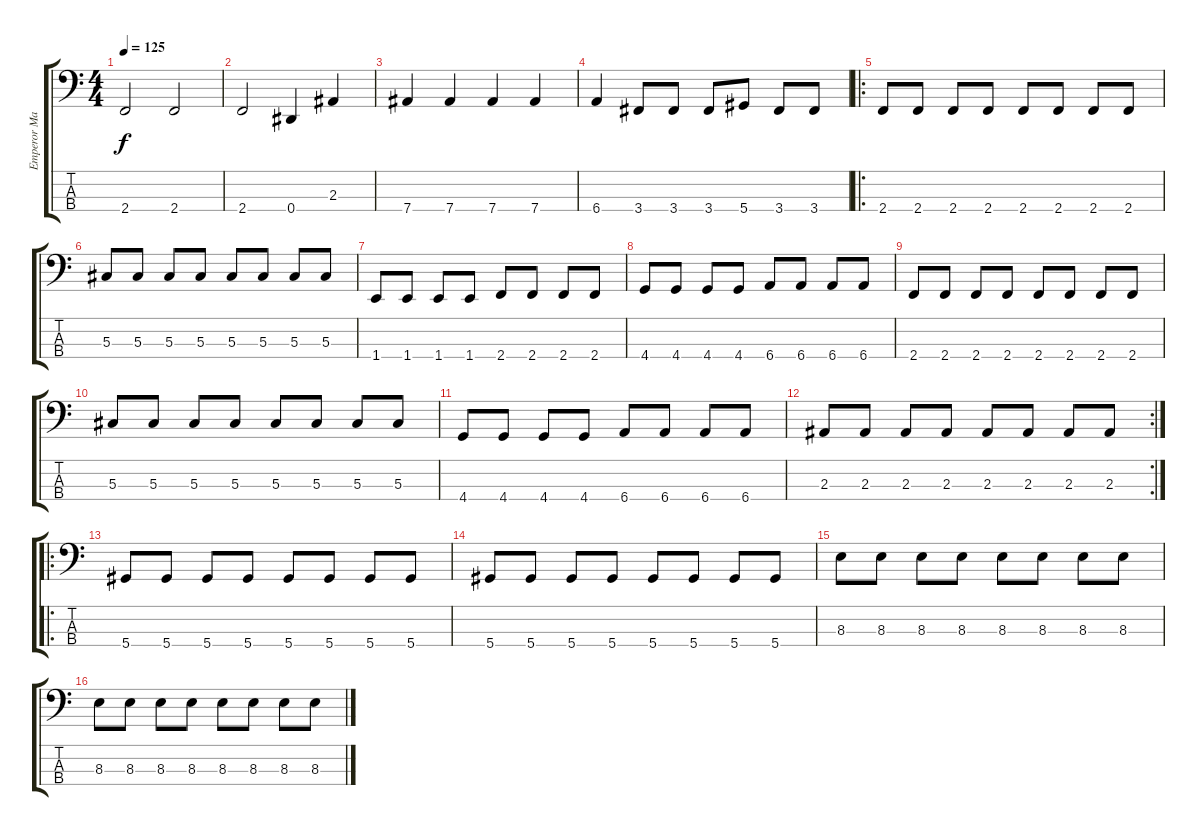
\track ("Emperor Magus Caligula" "Emperor Ma") {instrument electricbasspick}
\staff {score tabs}
\tuning (Gb2 Db2 Ab1 Eb1) {hide}
\ts (4 4)
\tempo 125
\clef f4
\ks c
2.4.2{dy f} 2.4.2 |
2.4.2 0.4.4 2.3.4 |
7.4.4 7.4.4 7.4.4 7.4.4 |
6.4.4 3.4.8 3.4.8 3.4.8 5.4.8 3.4.8 3.4.8 |
\ro
2.4.8 2.4.8 2.4.8 2.4.8 2.4.8 2.4.8 2.4.8 2.4.8 |
5.3.8 5.3.8 5.3.8 5.3.8 5.3.8 5.3.8 5.3.8 5.3.8 |
1.4.8 1.4.8 1.4.8 1.4.8 2.4.8 2.4.8 2.4.8 2.4.8 |
4.4.8 4.4.8 4.4.8 4.4.8 6.4.8 6.4.8 6.4.8 6.4.8 |
2.4.8 2.4.8 2.4.8 2.4.8 2.4.8 2.4.8 2.4.8 2.4.8 |
5.3.8 5.3.8 5.3.8 5.3.8 5.3.8 5.3.8 5.3.8 5.3.8 |
4.4.8 4.4.8 4.4.8 4.4.8 6.4.8 6.4.8 6.4.8 6.4.8 |
\rc 2
2.3.8 2.3.8 2.3.8 2.3.8 2.3.8 2.3.8 2.3.8 2.3.8 |
\ro
5.4.8 5.4.8 5.4.8 5.4.8 5.4.8 5.4.8 5.4.8 5.4.8 |
5.4.8 5.4.8 5.4.8 5.4.8 5.4.8 5.4.8 5.4.8 5.4.8 |
8.3.8 8.3.8 8.3.8 8.3.8 8.3.8 8.3.8 8.3.8 8.3.8 |
8.3.8 8.3.8 8.3.8 8.3.8 8.3.8 8.3.8 8.3.8 8.3.8
